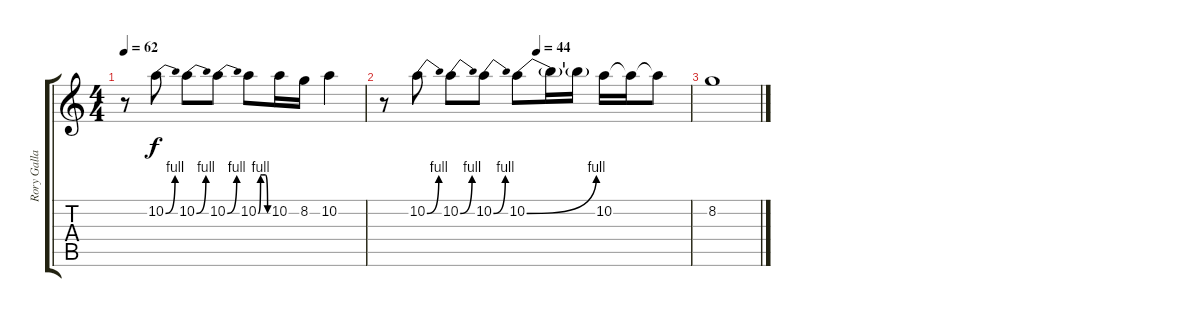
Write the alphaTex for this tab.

\track ("Rory Gallagher" "Rory Galla") {instrument distortionguitar}
\staff {score tabs}
\tuning (E4 B3 G3 D3 A2 E2) {hide}
\ts (4 4)
\tempo 62
\clef g2
\ks c
r.8{dy f} 10.2{be (bend 0 0 60 4)}.8 10.2{be (bend 0 0 60 4)}.8 10.2{be (bend 0 0 60 4)}.8 10.2{be (custom 0 0 15 4 30 4 45 4 60 0)}.8 10.2.16 8.2.16 10.2.4 |
\tempo (44 0.5)
r.8 10.2{be (bend 0 0 60 4)}.8 10.2{be (bend 0 0 60 4)}.8 10.2{be (bend 0 0 60 4)}.8 10.2{be (bend 0 0 60 4)}.8 10.2{t}.16 10.2{t}.16 10.2.16 10.2{t}.16 10.2{t}.8 |
8.2.1
